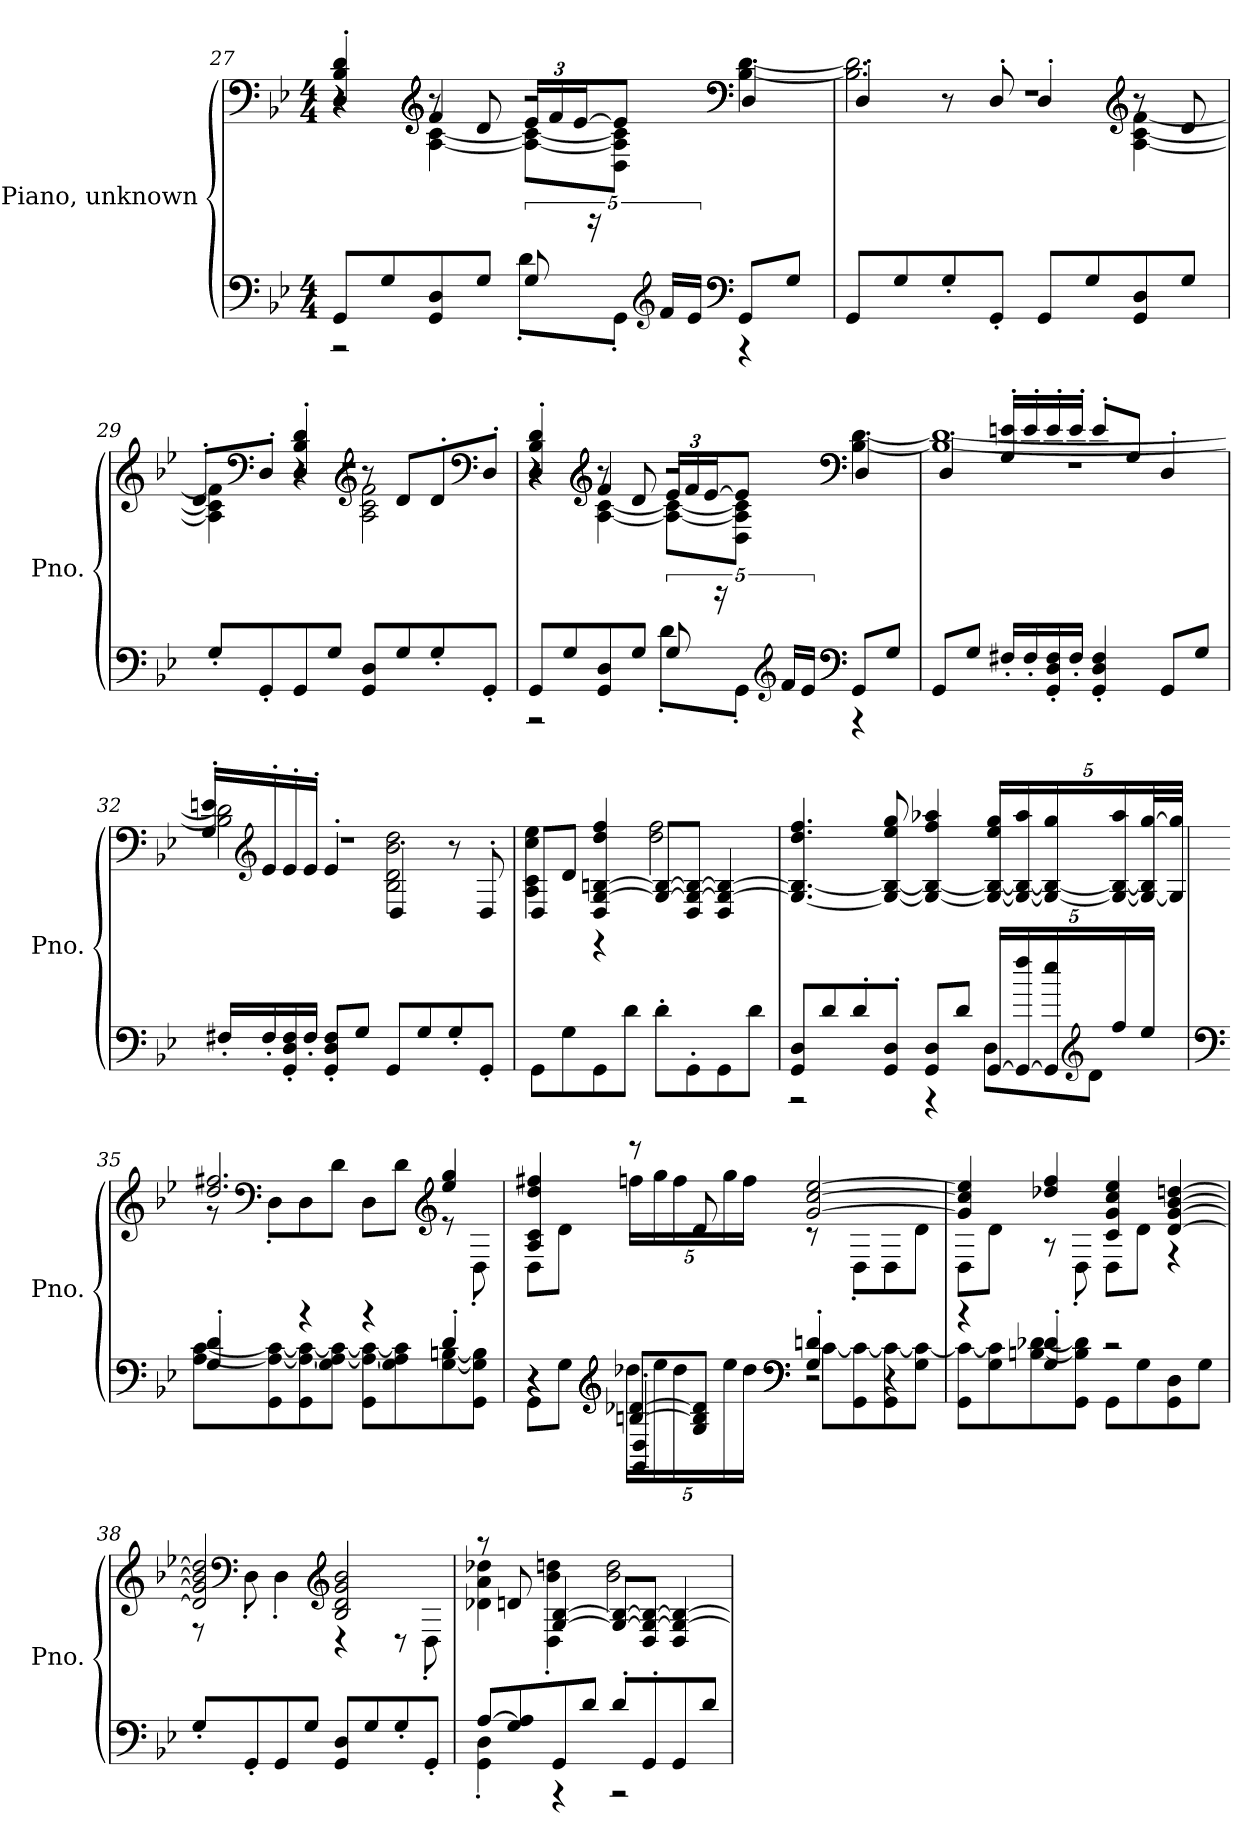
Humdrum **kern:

**kern	**kern
*part1	*part1
*staff2	*staff1
*I"Piano, unknown	*
*I'Pno.	*
*clefF4	*clefF4
*k[b-e-]	*k[b-e-]
*M4/4	*M4/4
=27	=27
*^	*^
*	*	*	*^
8GG/L	2r	4r	4r	4D/' 4B-/' 4d/'
8G/	.	.	.	.
*	*	*clefG2	*	*
8GG/ 8D/	.	4f/	[4A\ [4c\	8r
8G/J	.	.	.	8d/
*	*	*	*	*Xbrackettup
10G/	8d'\L	2r	8A\_ 8c\_L	24e-/LL
.	.	.	.	24f/
.	.	.	.	[24e-/J
20r	.	.	.	.
.	8GG'\J	.	8D\ 8A\] 8c\]J	8e-/J]
*clefG2	*	*	*	*
20f/LL	.	.	.	.
20e-/JJ	.	.	.	.
*clefF4	*	*clefF4	*	*
8GG/L	4r	.	[4B-\ [4d\	4D'/
8G/J	.	.	.	.
*v	*v	*	*	*
=28	=28	=28	=28
8GG/L	1r	2.B-\] 2.d\]	4D'/
8G/	.	.	.
8G'/	.	.	8r
8GG'/J	.	.	8D'/
8GG/L	.	.	4D'/
8G/	.	.	.
*	*clefG2	*	*
8GG/ 8D/	.	[4A\ [4c\ [4f\	8r
8G/J	.	.	8d/
!!LO:LB:g=z	!!	!!
=29	=29	=29	=29
8G'/L	1r	4A\] 4c\] 4f\]	8d'/L
*	*clefF4	*	*
8GG'/	.	.	8D'/J
8GG/	.	4r	4D/' 4B-/' 4d/'
8G/J	.	.	.
*	*clefG2	*	*
8GG/ 8D/L	.	2A\ 2c\ 2f\	8r
8G/	.	.	8d/L
8G'/	.	.	8d'/
*	*clefF4	*	*
8GG'/J	.	.	8D'/J
=30	=30	=30	=30
*^	*	*	*
8GG/L	2r	4r	4r	4D/' 4B-/' 4d/'
8G/	.	.	.	.
*	*	*clefG2	*	*
8GG/ 8D/	.	4f/	[4A\ [4c\	8r
8G/J	.	.	.	8d/
10G/	8d'\L	2r	8A\_ 8c\_L	24e-/LL
.	.	.	.	24f/
.	.	.	.	[24e-/J
20r	.	.	.	.
.	8GG'\J	.	8D\ 8A\] 8c\]J	8e-/J]
*clefG2	*	*	*	*
20f/LL	.	.	.	.
20e-/JJ	.	.	.	.
*clefF4	*	*clefF4	*	*
8GG/L	4r	.	[4B-\ [4d\	4D'/
8G/J	.	.	.	.
*v	*v	*	*	*
!!LO:LB:g=z	!!	!!
=31	=31	=31	=31
8GG/L	1r	1B-_ 1d_	4D'/
8G/J	.	.	.
16F#X'/LL	.	.	16G/' 16en/'LL
16F#'/	.	.	16e'/
16GG/' 16D/' 16F#/'	.	.	16e'/
16F#'/JJ	.	.	16e'/JJ
4GG/' 4D/' 4F#/'	.	.	8e'/L
.	.	.	8G/J
8GG/L	.	.	4D'/
8G/J	.	.	.
=32	=32	=32	=32
16F#X'/LL	1r	2B-\] 2d\]	16G/' 16en/'LL
*	*clefG2	*	*
16F#'/	.	.	16e'/
16GG/' 16D/' 16F#/'	.	.	16e'/
16F#'/JJ	.	.	16e'/JJ
8GG/' 8D/' 8F#/'L	.	.	4e'/
8G/J	.	.	.
8GG/L	.	2B-\ 2d\ 2b-\ 2dd\	4D'/
8G/	.	.	.
8G'/	.	.	8r
8GG'/J	.	.	8D'/
*	*	*v	*v
=33	=33	=33
8GG\L	8D/L	4A\ 4c\ 4cc\ 4ee-\
8G\	8d/J	.
8GG\	4D/ [4G/ [4Bn/ 4dd/ 4ff/	4r
8d\J	.	.
8d'\L	8G/_ 8B/_L	2dd\ 2ff\
8GG'\	8D/ 8G/_ 8B/_J	.
8GG\	4D/ 4G/_ 4B/_	.
8d\J	.	.
*	*v	*v
!!LO:LB:g=z
=34	=34
*^	*
8GG/ 8D/L	2r	4.G/_ 4.B/_ 4.dd/ 4.ff/
8d/	.	.
8d'/	.	.
8GG/' 8D/'J	.	8G/_ 8B/_ 8ee-/ 8gg/
8GG/ 8D/L	4r	4G/_ 4B/_ 4ff/ 4aa-X/
8d/J	.	.
*Xbrackettup	*	*
[20GG/LL	8D\L	20G/_ 20B/_ 20ee-/ 20gg/LL
20GG/_ 20ff/	.	20G/_ 20B/_ 20aa-/
20GG/] 20ee-/	.	20G/_ 20B/_ 20gg/
*clefG2	*	*
.	8d\J	.
20ff/	.	20G/_ 20B/_ 20aa-/
20ee-/JJ	.	40G/_ 40B/] [40gg/L
.	.	40G/] 40gg/]JJJ
=35	=35	=35
*clefF4	*	*
*	*	*^
4G/' 4d/'	[8A\ [8c\L	2.dd/ 2.ff#X/	8r
*	*	*clefF4	*
.	8GG\ 8A\_ 8c\_	.	8D'\L
4r	8GG\ 8A\_ 8c\_	.	8D\
.	8G\ 8A\_ 8c\_J	.	8d\J
4r	8GG\ 8A\_ 8c\_L	.	8D\L
.	8G\ 8A\] 8c\]	.	8d\J
*	*	*clefG2	*
4d'/	[8G\ [8Bn\	4ee-/ 4gg/	8r
.	8GG\ 8G\] 8B\]J	.	8D'\
!!LO:PB:g=z	!!
=36	=36	=36	=36
*	*^	*	*
4r	8GG\L	4r	4A/ 4c/ 4dd/ 4ff#X/	8D\L
.	8G\J	.	.	8d\J
*clefG2	*	*	*	*
[8Bn/ [8d-X/L	20dd-X\LL	4GG/' 4D/'	8r	20ffn\LL
.	20ee-\	.	.	20gg\
.	20dd-\	.	.	20ff\
8G/ 8B/] 8d-/]J	.	.	8d/	.
.	20ee-\	.	.	20gg\
.	20dd-\JJ	.	.	20ff\JJ
*clefF4	*	*	*	*
4G/' 4dn/'	[8c\L	2r	[2g/ [2cc/ [2ee-/	8r
.	8GG\ 8c\_	.	.	8D'\L
4r	8GG\ 8c\_	.	.	8D\
.	8G\ 8c\_J	.	.	8d\J
*	*v	*v	*	*
=37	=37	=37	=37
4r	8GG\ 8c\_L	4g/] 4cc/] 4ee-/]	8D\L
.	8G\ 8c\]	.	8d\J
4G/' 4d/'	[8Bn\ [8d-X\	4dd-X/ 4ff/	8r
.	8GG\ 8B\] 8d-\]J	.	8D'\
2r	8GG\L	4c/ 4g/ 4cc/ 4ee-/	8D\L
.	8G\	.	8d\J
.	8GG\ 8D\	[4d/ [4g/ [4b-/ [4ddn/	4r
.	8G\J	.	.
*v	*v	*	*
!!LO:LB:g=z	!!
=38	=38	=38
8G'/L	2d/] 2g/] 2b-/] 2dd/]	8r
*	*clefF4	*
8GG'/	.	8D'\
8GG/	.	4D'\
8G/J	.	.
*	*clefG2	*
8GG/ 8D/L	2B-/ 2d/ 2g/ 2b-/	4r
8G/	.	.
8G'/	.	8r
8GG'/J	.	8D'\
=39	=39	=39
*^	*	*
[8A/L	4GG\' 4D\'	8r	4d-X\ 4a\ 4dd-X\
8G/ 8A/]	.	8dn/	.
8GG/	4r	[4G/ [4B-/	4D\' 4b-\' 4ddn\'
8d/J	.	.	.
8d'/L	2r	8G/_ 8B-/_L	2b-\ 2dd\
8GG'/	.	8D/ 8G/_ 8B-/_J	.
8GG/	.	4D/ 4G/_ 4B-/_	.
8d/J	.	.	.
*v	*v	*	*
*	*v	*v
=	=
*-	*-
